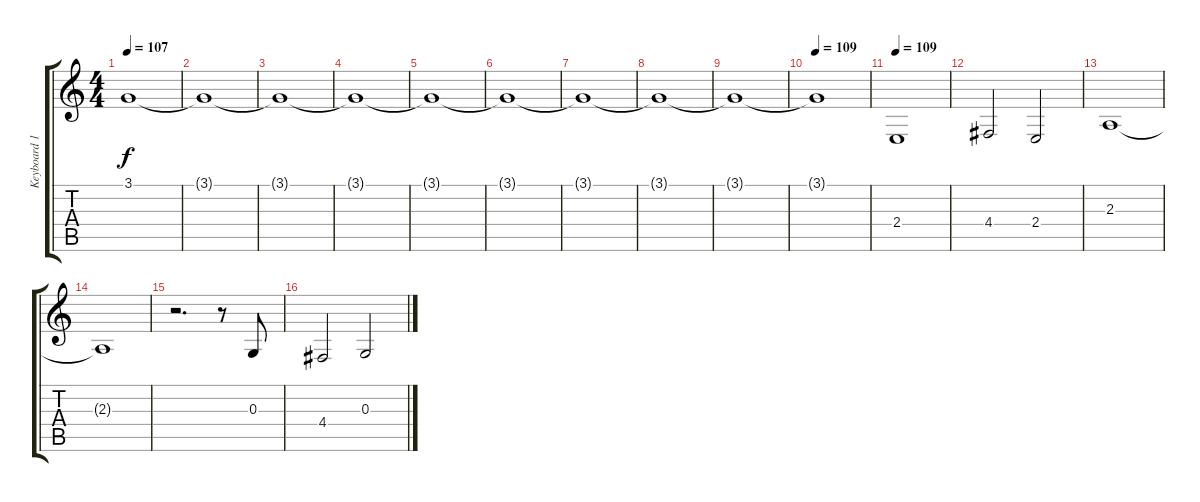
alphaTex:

\track ("Keyboard 1" "Keyboard 1") {instrument stringensemble1}
\staff {score tabs}
\tuning (E4 B3 G3 D3 A2 E2) {hide}
\ts (4 4)
\tempo 107
\tempo 75
\tempo 107
\clef g2
\ks c
3.1.1{dy f instrument seashore} |
3.1{t}.1 |
3.1{t}.1 |
3.1{t}.1 |
3.1{t}.1 |
3.1{t}.1 |
3.1{t}.1 |
3.1{t}.1 |
3.1{t}.1 |
\tempo 109
3.1{t}.1 |
\tempo 109
2.4.1{instrument stringensemble1} |
4.4.2 2.4.2 |
2.3.1 |
2.3{t}.1 |
r.2{d} r.8 0.3.8 |
4.4.2 0.3.2
